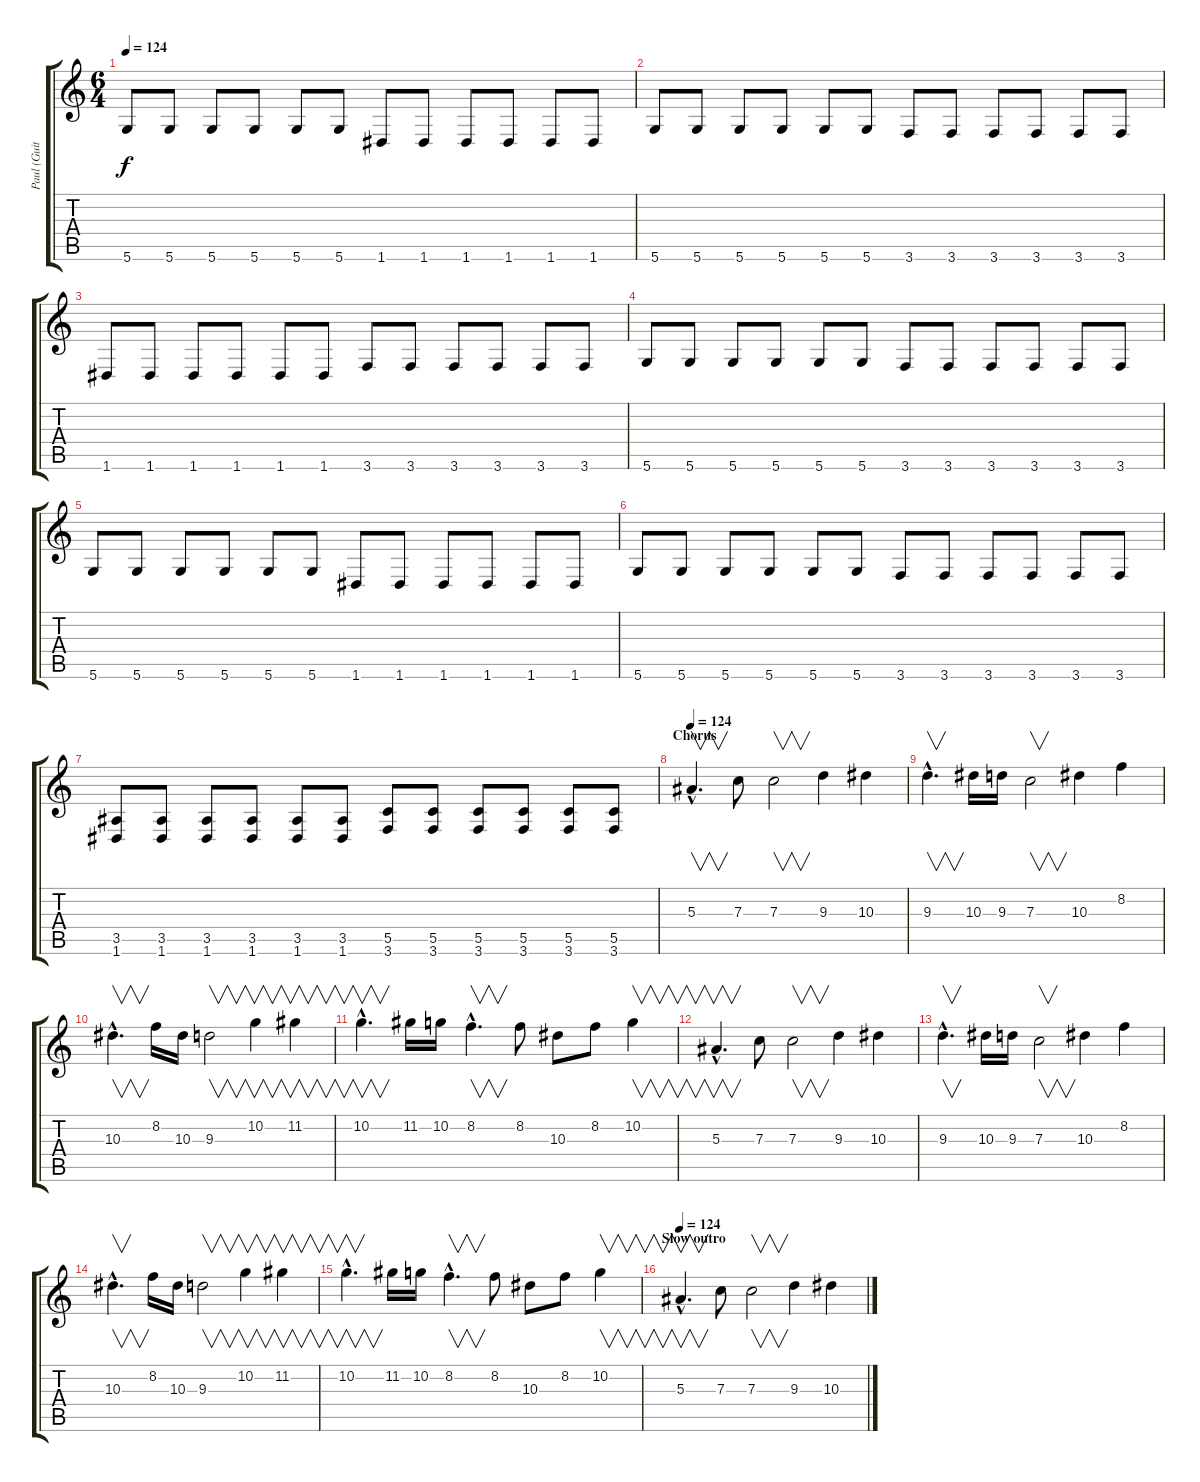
\track ("Paul (Guitar)" "Paul (Guit") {instrument distortionguitar}
\staff {score tabs}
\tuning (D4 A3 F3 C3 G2 D2) {hide}
\ts (6 4)
\tempo 124
\clef g2
\ks c
5.6.8{dy f} 5.6.8 5.6.8 5.6.8 5.6.8 5.6.8 1.6.8 1.6.8 1.6.8 1.6.8 1.6.8 1.6.8 |
5.6.8 5.6.8 5.6.8 5.6.8 5.6.8 5.6.8 3.6.8 3.6.8 3.6.8 3.6.8 3.6.8 3.6.8 |
1.6.8 1.6.8 1.6.8 1.6.8 1.6.8 1.6.8 3.6.8 3.6.8 3.6.8 3.6.8 3.6.8 3.6.8 |
5.6.8 5.6.8 5.6.8 5.6.8 5.6.8 5.6.8 3.6.8 3.6.8 3.6.8 3.6.8 3.6.8 3.6.8 |
5.6.8 5.6.8 5.6.8 5.6.8 5.6.8 5.6.8 1.6.8 1.6.8 1.6.8 1.6.8 1.6.8 1.6.8 |
5.6.8 5.6.8 5.6.8 5.6.8 5.6.8 5.6.8 3.6.8 3.6.8 3.6.8 3.6.8 3.6.8 3.6.8 |
(3.5 1.6).8 (3.5 1.6).8 (3.5 1.6).8 (3.5 1.6).8 (3.5 1.6).8 (3.5 1.6).8 (5.5 3.6).8 (5.5 3.6).8 (5.5 3.6).8 (5.5 3.6).8 (5.5 3.6).8 (5.5 3.6).8 |
\section ("" "Chorus")
\tempo 124
5.3{hac}.4{v d} 7.3.8 7.3.2{v} 9.3.4 10.3.4 |
9.3{hac}.4{v d} 10.3.16 9.3.16 7.3.2{v} 10.3.4 8.2.4 |
10.3{hac}.4{v d} 8.2.16 10.3.16 9.3.2{v} 10.2.4{v} 11.2.4{v} |
10.2{hac}.4{v d} 11.2.16 10.2.16 8.2{hac}.4{v d} 8.2.8 10.3.8 8.2.8 10.2.4{v} |
5.3{hac}.4{v d} 7.3.8 7.3.2{v} 9.3.4 10.3.4 |
9.3{hac}.4{v d} 10.3.16 9.3.16 7.3.2{v} 10.3.4 8.2.4 |
10.3{hac}.4{v d} 8.2.16 10.3.16 9.3.2{v} 10.2.4{v} 11.2.4{v} |
10.2{hac}.4{v d} 11.2.16 10.2.16 8.2{hac}.4{v d} 8.2.8 10.3.8 8.2.8 10.2.4{v} |
\section ("" "Slow outro")
\tempo 124
5.3{hac}.4{v d} 7.3.8 7.3.2{v} 9.3.4 10.3.4
